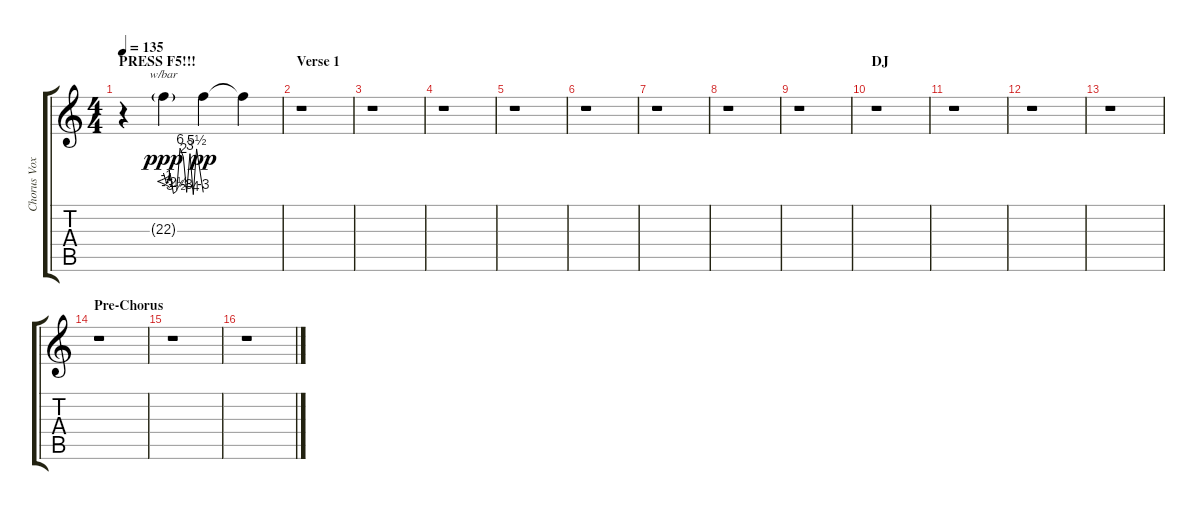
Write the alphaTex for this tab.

\track ("Chorus Vox" "Chorus Vox") {instrument oboe}
\staff {score tabs}
\tuning (E4 B3 G3 D3 A2 D2) {hide}
\ts (4 4)
\section ("" "PRESS F5!!!")
\tempo 135
\clef g2
\ks c
r.4{dy ppp instrument oboe} 22.3{g}.4{f tbe (custom default 0 0 5 -4 10 0 15 -14 20 -10 25 24 30 8 35 -12 40 12 45 -16 50 22 60 -12)} 22.3{t}.4{dy pp} 22.3{t}.4 |
\section ("" "Verse 1")
r.1 |
r.1 |
r.1 |
r.1 |
r.1 |
r.1 |
r.1 |
r.1 |
\section ("" "DJ")
r.1 |
r.1 |
r.1 |
r.1 |
\section ("" "Pre-Chorus")
r.1 |
r.1 |
r.1
